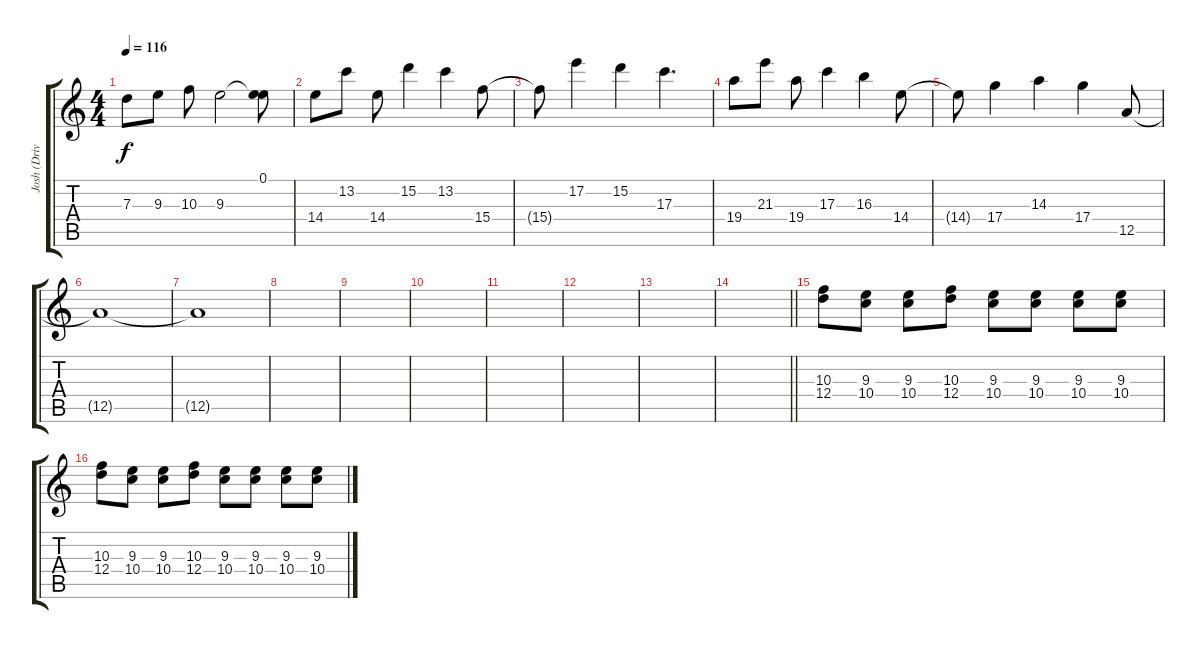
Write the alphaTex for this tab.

\track ("Josh (Drive)" "Josh (Driv") {instrument overdrivenguitar}
\staff {score tabs}
\tuning (E4 B3 G3 D3 A2 D2) {hide}
\ts (4 4)
\tempo 116
\clef g2
\ks c
7.3.8{dy f} 9.3.8 10.3.8 9.3.2 (0.1 9.3{t}).8 |
14.4.8 13.2.8 14.4.8 15.2.4 13.2.4 15.4.8 |
15.4{t}.8 17.2.4 15.2.4 17.3.4{d} |
19.4.8 21.3.8 19.4.8 17.3.4 16.3.4 14.4.8 |
14.4{t}.8 17.4.4 14.3.4 17.4.4 12.5.8{volume 4} |
12.5{t}.1 |
12.5{t}.1 |
|
|
|
|
|
|
\barLineRight lightlight
|
(10.3 12.4).8{volume 13} (9.3 10.4).8 (9.3 10.4).8 (10.3 12.4).8 (9.3 10.4).8 (9.3 10.4).8 (9.3 10.4).8 (9.3 10.4).8 |
(10.3 12.4).8 (9.3 10.4).8 (9.3 10.4).8 (10.3 12.4).8 (9.3 10.4).8 (9.3 10.4).8 (9.3 10.4).8 (9.3 10.4).8
